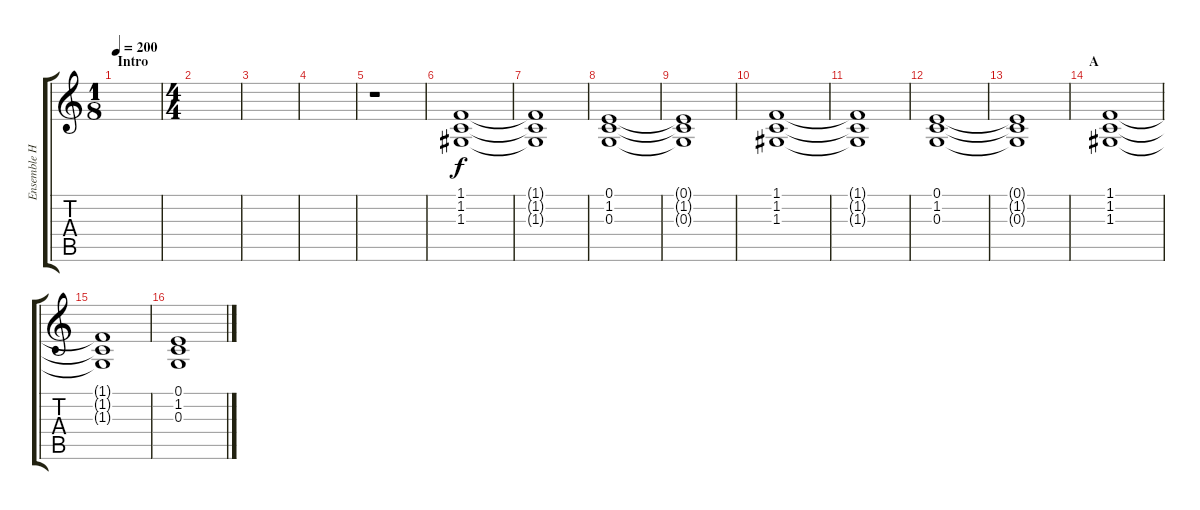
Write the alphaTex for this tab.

\track ("Ensemble Hi" "Ensemble H") {instrument stringensemble1}
\staff {score tabs}
\tuning (E4 B3 G3 D3 A2 E2) {hide}
\ts (1 8)
\section ("" "Intro")
\tempo 200
\clef g2
\ks c
|
\ts (4 4)
|
|
|
r.1{volume 0} |
(1.1 1.2 1.3).1{volume 11} |
(1.1{t} 1.2{t} 1.3{t}).1 |
(0.1 1.2 0.3).1 |
(0.1{t} 1.2{t} 0.3{t}).1 |
(1.1 1.2 1.3).1 |
(1.1{t} 1.2{t} 1.3{t}).1 |
(0.1 1.2 0.3).1 |
(0.1{t} 1.2{t} 0.3{t}).1 |
\section ("" "A")
(1.1 1.2 1.3).1 |
(1.1{t} 1.2{t} 1.3{t}).1 |
(0.1 1.2 0.3).1
